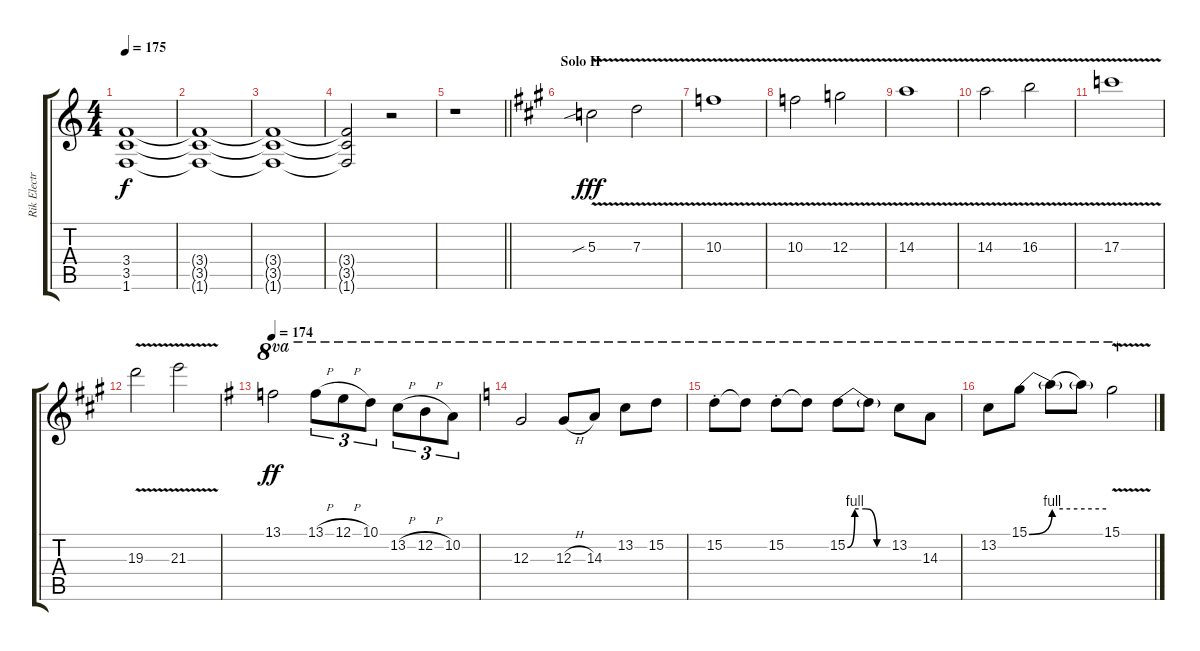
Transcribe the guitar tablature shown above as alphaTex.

\track ("Rik Electric (Rhythm)" "Rik Electr") {instrument distortionguitar}
\staff {score tabs}
\tuning (E4 B3 G3 D3 A2 E2) {hide}
\ts (4 4)
\tempo 175
\clef g2
\ks c
(3.4 3.5 1.6).1{dy f} |
(3.4{t} 3.5{t} 1.6{t}).1 |
(3.4{t} 3.5{t} 1.6{t}).1 |
(3.4{t} 3.5{t} 1.6{t}).2 r.2 |
\barLineRight lightlight
r.1 |
\section ("" "Solo II")
\ks a
5.3{v sib}.2{dy fff} 7.3{v}.2 |
10.3{v}.1 |
10.3{v}.2 12.3{v}.2 |
14.3{v}.1 |
14.3{v}.2 16.3{v}.2 |
17.3{v}.1 |
19.3{v}.2 21.3{v}.2 |
\tempo 174
\ks g
13.1.2{ot 8va dy ff} 13.1{h}.8{tu (3 2) ot 8va} 12.1{h}.8{tu (3 2) ot 8va} 10.1.8{tu (3 2) ot 8va} 13.2{h}.8{tu (3 2) ot 8va} 12.2{h}.8{tu (3 2) ot 8va} 10.2.8{tu (3 2) ot 8va} |
\ks c
12.3.2{ot 8va} 12.3{h}.8{ot 8va} 14.3.8{ot 8va} 13.2.8{ot 8va} 15.2.8{ot 8va} |
15.2{st}.8{ot 8va} 15.2{t}.8{ot 8va} 15.2{st}.8{ot 8va} 15.2{t}.8{ot 8va} 15.2{be (custom 0 0 10 4 25 4 40 0 60 0)}.8{ot 8va} 15.2{t}.8{ot 8va} 13.2.8{ot 8va} 14.3.8{ot 8va} |
13.2.8{ot 8va} 15.1{be (bend 0 0 60 4)}.8{ot 8va} 15.1{be (hold 0 4 60 4) t}.8{ot 8va} 15.1{t}.8{ot 8va} 15.1{v}.2{ot 8va}
